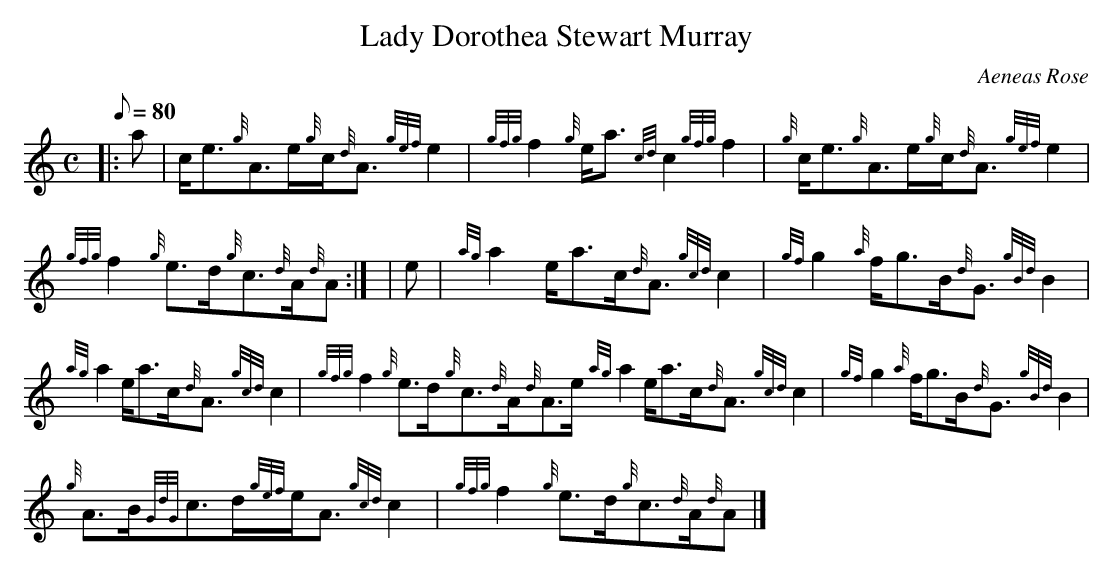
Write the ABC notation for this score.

X:1
T:Lady Dorothea Stewart Murray
M:C
L:1/8
Q:80
C:Aeneas Rose
K:HP
|: a | \
c/2e3/2{g}A3/2e/2{g}c/2{d}A3/2{gef}e2 | \
{gfg}f2{g}e/2a3/2{cd}c2{gfg}f2 | \
{g}c/2e3/2{g}A3/2e/2{g}c/2{d}A3/2{gef}e2 |
{gfg}f2{g}e3/2d/2{g}c3/2{d}A/2{d}A:| [ | \
e | \
{ag}a2e/2a3/2c/2{d}A3/2{gcd}c2 | \
{gf}g2{a}f/2g3/2B/2{d}G3/2{gBd}B2 |
{ag}a2e/2a3/2c/2{d}A3/2{gcd}c2 | \
{gfg}f2{g}e3/2d/2{g}c3/2{d}A/2{d}A3/2e/2{ag}a2e/2a3/2c/2{d}A3/2{gcd}c2 | \
{gf}g2{a}f/2g3/2B/2{d}G3/2{gBd}B2 |
{g}A3/2B/2{GdG}c3/2d/2{gef}e/2A3/2{gcd}c2 | \
{gfg}f2{g}e3/2d/2{g}c3/2{d}A/2{d}A|]
